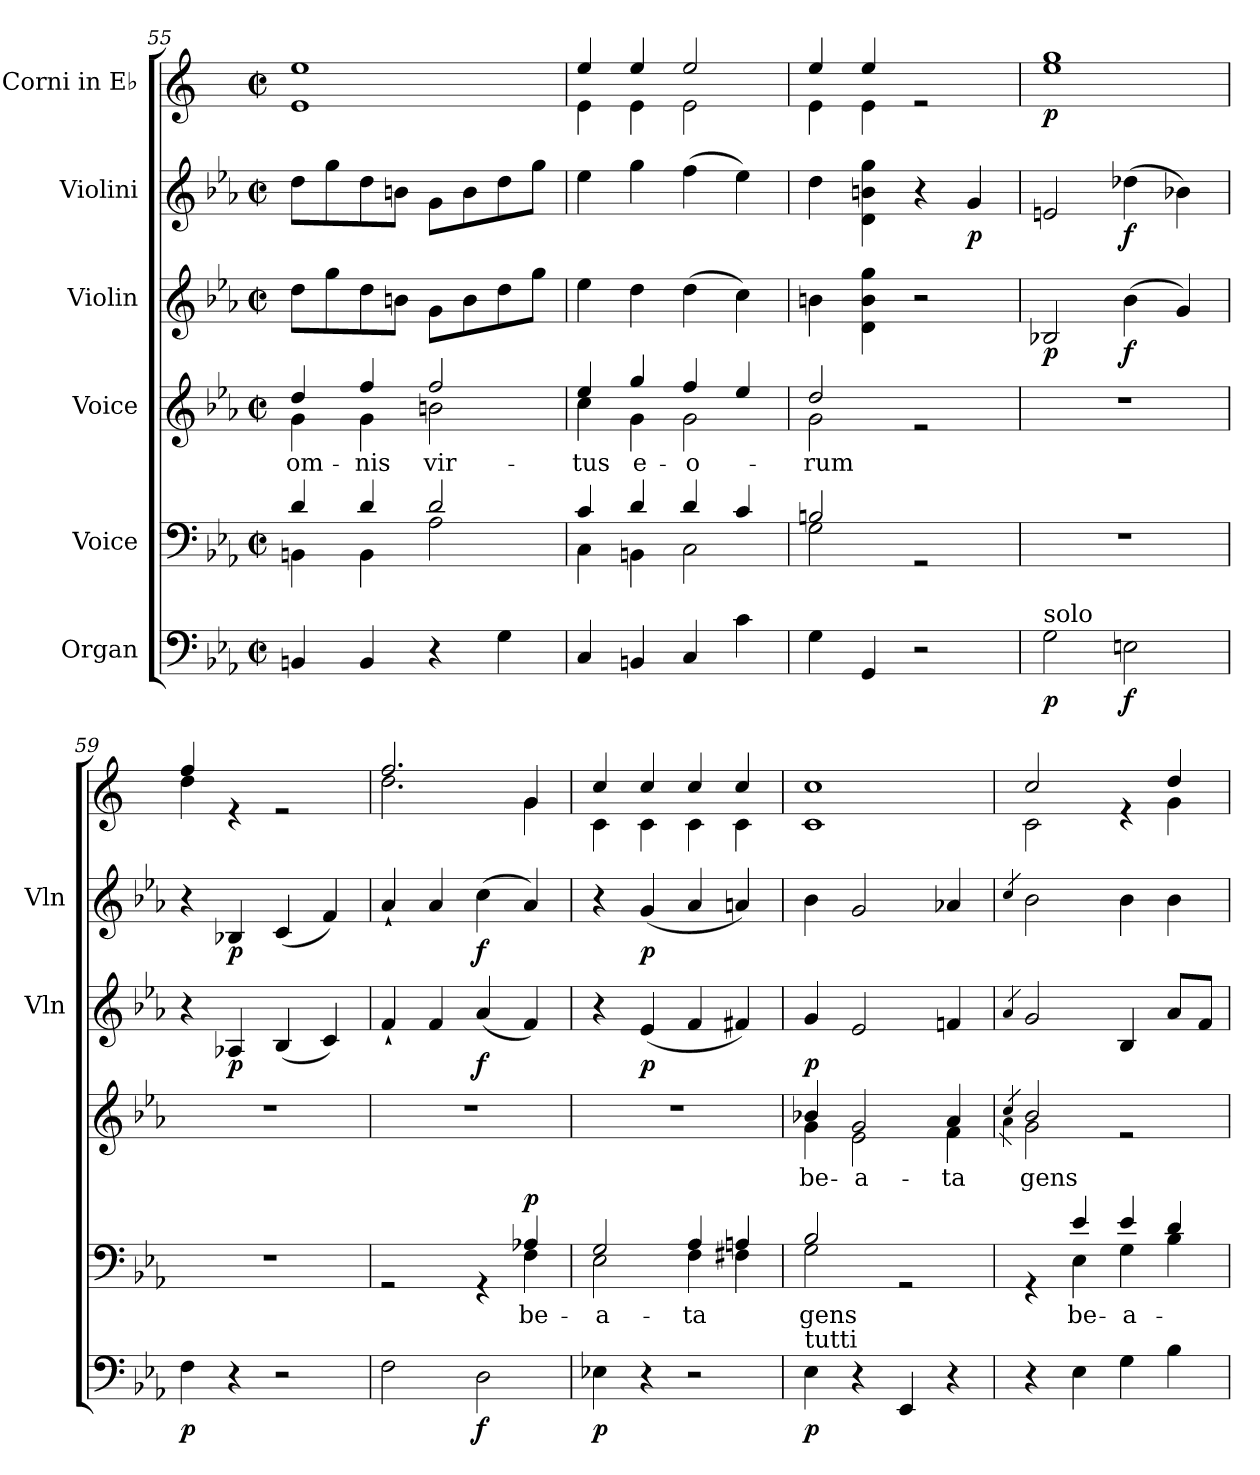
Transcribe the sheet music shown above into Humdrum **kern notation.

**kern	**dynam	**kern	**text	**dynam	**kern	**text	**dynam	**kern	**dynam	**kern	**dynam	**kern	**dynam
*part6	*part6	*part5	*part5	*part5	*part4	*part4	*part4	*part3	*part3	*part2	*part2	*part1	*part1
*staff6	*staff6	*staff5	*staff5	*staff5	*staff4	*staff4	*staff4	*staff3	*staff3	*staff2	*staff2	*staff1	*staff1
*I"Organ	*	*I"Voice	*	*	*I"Voice	*	*	*I"Violin	*	*I"Violini	*	*I"Corni in E♭	*
*	*	*	*	*	*	*	*	*I'Vln	*	*I'Vln	*	*	*
*clefF4	*	*clefF4	*	*	*clefG2	*	*	*clefG2	*	*clefG2	*	*clefG2	*
*	*	*	*	*	*	*	*	*	*	*	*	*ITrd5c9	*
*k[b-e-a-]	*	*k[b-e-a-]	*	*	*k[b-e-a-]	*	*	*k[b-e-a-]	*	*k[b-e-a-]	*	*k[b-e-a-]	*
*M2/2	*	*M2/2	*	*	*M2/2	*	*	*M2/2	*	*M2/2	*	*M2/2	*
*met(c|)	*	*met(c|)	*	*	*met(c|)	*	*	*met(c|)	*	*met(c|)	*	*met(c|)	*
=55	=55	=55	=55	=55	=55	=55	=55	=55	=55	=55	=55	=55	=55
*	*	*^	*	*	*	*	*	*	*	*	*	*	*
!	!	!	!	!	!	!	!LO:LY:b	!	!	!	!	!	!	!
*	*	*	*	*	*	*^	*	*	*	*	*	*	*^	*
4BBn/	.	4d/	4BBn\	.	.	4dd/	4g\	om-	.	8dd\L	.	8dd\L	.	1g	1G	.
.	.	.	.	.	.	.	.	.	.	8gg\	.	8gg\	.	.	.	.
!	!	!	!	!	!	!	!	!LO:LY:b	!	!	!	!	!	!	!	!
4BB/	.	4d/	4BB\	.	.	4ff/	4g\	-nis	.	8dd\	.	8dd\	.	.	.	.
.	.	.	.	.	.	.	.	.	.	8bn\J	.	8bn\J	.	.	.	.
!	!	!	!	!	!	!	!	!LO:LY:b	!	!	!	!	!	!	!	!
4r	.	2d/	2A-\	.	.	2ff/	2bn\	vir-	.	8g\L	.	8g\L	.	.	.	.
.	.	.	.	.	.	.	.	.	.	8b\	.	8b\	.	.	.	.
4G\	.	.	.	.	.	.	.	.	.	8dd\	.	8dd\	.	.	.	.
.	.	.	.	.	.	.	.	.	.	8gg\J	.	8gg\J	.	.	.	.
=56	=56	=56	=56	=56	=56	=56	=56	=56	=56	=56	=56	=56	=56	=56	=56	=56
!	!	!	!	!	!	!	!	!LO:LY:b	!	!	!	!	!	!	!	!
4C/	.	4c/	4C\	.	.	4ee-/	4cc\	-tus	.	4ee-\	.	4ee-\	.	4g/	4G\	.
!	!	!	!	!	!	!	!	!LO:LY:b	!	!	!	!	!	!	!	!
4BBn/	.	4d/	4BBn\	.	.	4gg/	4g\	e-	.	4dd\	.	4gg\	.	4g/	4G\	.
!	!	!	!	!	!	!	!	!LO:LY:b	!	!	!	!	!	!	!	!
4C/	.	4d/	2C\	.	.	4ff/	2g\	-o-	.	(4dd\	.	(4ff\	.	2g/	2G\	.
4c\	.	4c/	.	.	.	4ee-/	.	.	.	4cc\)	.	4ee-\)	.	.	.	.
=57	=57	=57	=57	=57	=57	=57	=57	=57	=57	=57	=57	=57	=57	=57	=57	=57
!	!	!	!	!	!	!	!	!LO:LY:b	!	!	!	!	!	!	!	!
4G\	.	2Bn/	2G\	.	.	2dd/	2g\	-rum	.	4bn\	.	4dd\	.	4g/	4G\	.
4GG/	.	.	.	.	.	.	.	.	.	4d\ 4b\ 4gg\	.	4d\ 4bn\ 4gg\	.	4g/	4G\	.
2r	.	2rGG	2ryy	.	.	2re	2ryy	.	.	2r	.	4r	.	2re	2ryy	.
!	!	!	!	!	!	!	!	!	!	!	!	!	!LO:DY:b	!	!	!
.	.	.	.	.	.	.	.	.	.	.	.	4g/	p	.	.	.
*	*	*v	*v	*	*	*	*	*	*	*	*	*	*	*	*	*
*	*	*	*	*	*v	*v	*	*	*	*	*	*	*	*	*
=58	=58	=58	=58	=58	=58	=58	=58	=58	=58	=58	=58	=58	=58	=58
!LO:TX:a:t=solo	!	!	!	!	!	!	!	!	!	!	!	!	!	!
!	!LO:DY:b	!	!	!	!	!	!	!	!LO:DY:b	!	!	!	!	!LO:DY:b
2G\	p	1r	.	.	1r	.	.	2B-X/	p	2en/	.	1b-	1g	p
!	!LO:DY:b	!	!	!	!	!	!	!	!LO:DY:b	!	!LO:DY:b	!	!	!
2En\	f	.	.	.	.	.	.	(4b-\	f	(4dd-X\	f	.	.	.
.	.	.	.	.	.	.	.	4g/)	.	4b-X\)	.	.	.	.
=59	=59	=59	=59	=59	=59	=59	=59	=59	=59	=59	=59	=59	=59	=59
!	!LO:DY:b	!	!	!	!	!	!	!	!	!	!	!	!	!
4F\	p	1r	.	.	1r	.	.	4r	.	4r	.	4a-/	4f\	.
!	!	!	!	!	!	!	!	!	!LO:DY:b	!	!LO:DY:b	!	!	!
4r	.	.	.	.	.	.	.	4A-X/	p	4B-X/	p	4re	2.ryy	.
2r	.	.	.	.	.	.	.	(4B-/	.	(4c/	.	2re	.	.
.	.	.	.	.	.	.	.	4c/)	.	4f/)	.	.	.	.
!!LO:PB:g=z	!!
=60	=60	=60	=60	=60	=60	=60	=60	=60	=60	=60	=60	=60	=60	=60
*	*	*^	*	*	*	*	*	*	*	*	*	*	*	*
2F\	.	2rGG	2.ryy	.	.	1r	.	.	4f`/	.	4a-`/	.	2.a-/	2.f\	.
.	.	.	.	.	.	.	.	.	4f/	.	4a-/	.	.	.	.
!	!LO:DY:b	!	!	!	!	!	!	!	!	!LO:DY:b	!	!LO:DY:b	!	!	!
2D\	f	4rGG	.	.	.	.	.	.	(4a-/	f	(4cc\	f	.	.	.
!	!	!	!	!LO:LY:b	!LO:DY:b	!	!	!	!	!	!	!	!	!	!
.	.	4A-X/	4F\	be-	p	.	.	.	4f/)	.	4a-/)	.	4B-/	4B-\	.
=61	=61	=61	=61	=61	=61	=61	=61	=61	=61	=61	=61	=61	=61	=61	=61
!	!LO:DY:b	!	!	!LO:LY:b	!	!	!	!	!	!	!	!	!	!	!
4E-X\	p	2G/	2E-\	-a-	.	1r	.	.	4r	.	4r	.	4e-/	4E-\	.
!	!	!	!	!	!	!	!	!	!	!LO:DY:b	!	!LO:DY:b	!	!	!
4r	.	.	.	.	.	.	.	.	(4e-/	p	(4g/	p	4e-/	4E-\	.
!	!	!	!	!LO:LY:b	!	!	!	!	!	!	!	!	!	!	!
2r	.	4A-/	4F\	-ta	.	.	.	.	4f/	.	4a-/	.	4e-/	4E-\	.
.	.	4An/	4F#X\	.	.	.	.	.	4f#X/)	.	4an/)	.	4e-/	4E-\	.
=62	=62	=62	=62	=62	=62	=62	=62	=62	=62	=62	=62	=62	=62	=62	=62
!LO:TX:a:t=tutti	!	!	!	!	!	!	!	!	!	!	!	!	!	!	!
!	!LO:DY:b	!	!	!LO:LY:b	!	!	!LO:LY:b	!LO:DY:b	!	!	!	!	!	!	!
*	*	*	*	*	*	*^	*	*	*	*	*	*	*	*	*
4E-\	p	2B-/	2G\	gens	.	4b-X/	4g\	be-	p	4g/	.	4b-\	.	1e-	1E-	.
!	!	!	!	!	!	!	!	!LO:LY:b	!	!	!	!	!	!	!	!
4r	.	.	.	.	.	2g/	2e-\	-a-	.	2e-/	.	2g/	.	.	.	.
4EE-/	.	2rGG	2ryy	.	.	.	.	.	.	.	.	.	.	.	.	.
!	!	!	!	!	!	!	!	!LO:LY:b	!	!	!	!	!	!	!	!
4r	.	.	.	.	.	4a-/	4f\	-ta	.	4fn/	.	4a-X/	.	.	.	.
=63	=63	=63	=63	=63	=63	=63	=63	=63	=63	=63	=63	=63	=63	=63	=63	=63
.	.	.	.	.	.	4qcc/	4qa-\	.	.	4qa-/	.	4qcc/	.	.	.	.
!	!	!	!	!	!	!	!	!LO:LY:b	!	!	!	!	!	!	!	!
4r	.	4rGG	4ryy	.	.	2b-/	2g\	gens	.	2g/	.	2b-\	.	2e-/	2E-\	.
!	!	!	!	!LO:LY:b	!	!	!	!	!	!	!	!	!	!	!	!
4E-\	.	4e-/	4E-\	be-	.	.	.	.	.	.	.	.	.	.	.	.
!	!	!	!	!LO:LY:b	!	!	!	!	!	!	!	!	!	!	!	!
4G\	.	4e-/	4G\	-a-	.	2re	2ryy	.	.	4B-/	.	4b-\	.	4re	4ryy	.
4B-\	.	4d/	4B-\	.	.	.	.	.	.	8a-/L	.	4b-\	.	4f/	4B-\	.
.	.	.	.	.	.	.	.	.	.	8f/J	.	.	.	.	.	.
*	*	*v	*v	*	*	*	*	*	*	*	*	*	*	*v	*v	*
*	*	*	*	*	*v	*v	*	*	*	*	*	*	*	*
=	=	=	=	=	=	=	=	=	=	=	=	=	=
*-	*-	*-	*-	*-	*-	*-	*-	*-	*-	*-	*-	*-	*-
